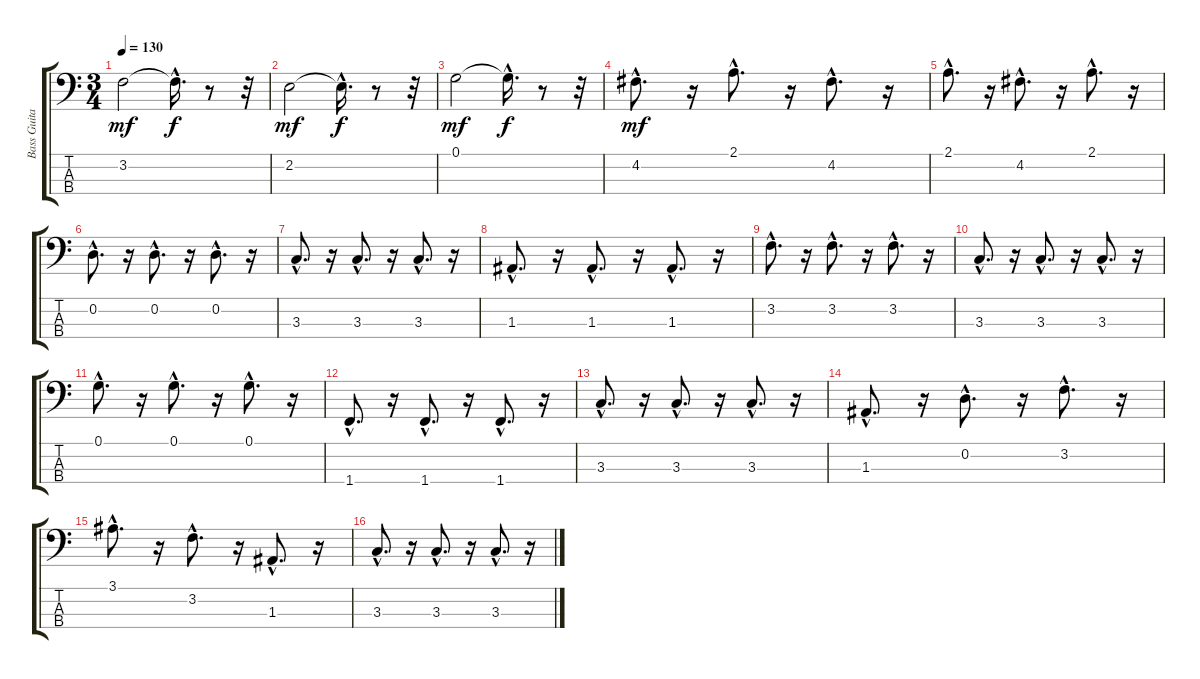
\track ("Bass Guitar (P36)" "Bass Guita") {instrument fretlessbass}
\staff {score tabs}
\tuning (G2 D2 A1 E1) {hide}
\ts (3 4)
\tempo 130
\clef f4
\ks c
3.2.2{dy mf} 3.2{hac t}.16{d dy f} r.8 r.32 |
2.2.2{dy mf} 2.2{hac t}.16{d dy f} r.8 r.32 |
0.1.2{dy mf} 0.1{hac t}.16{d dy f} r.8 r.32 |
4.2{hac}.8{d dy mf} r.16 2.1{hac}.8{d} r.16 4.2{hac}.8{d} r.16 |
2.1{hac}.8{d} r.16 4.2{hac}.8{d} r.16 2.1{hac}.8{d} r.16 |
0.2{hac}.8{d} r.16 0.2{hac}.8{d} r.16 0.2{hac}.8{d} r.16 |
3.3{hac}.8{d} r.16 3.3{hac}.8{d} r.16 3.3{hac}.8{d} r.16 |
1.3{hac}.8{d} r.16 1.3{hac}.8{d} r.16 1.3{hac}.8{d} r.16 |
3.2{hac}.8{d} r.16 3.2{hac}.8{d} r.16 3.2{hac}.8{d} r.16 |
3.3{hac}.8{d} r.16 3.3{hac}.8{d} r.16 3.3{hac}.8{d} r.16 |
0.1{hac}.8{d} r.16 0.1{hac}.8{d} r.16 0.1{hac}.8{d} r.16 |
1.4{hac}.8{d} r.16 1.4{hac}.8{d} r.16 1.4{hac}.8{d} r.16 |
3.3{hac}.8{d} r.16 3.3{hac}.8{d} r.16 3.3{hac}.8{d} r.16 |
1.3{hac}.8{d} r.16 0.2{hac}.8{d} r.16 3.2{hac}.8{d} r.16 |
3.1{hac}.8{d} r.16 3.2{hac}.8{d} r.16 1.3{hac}.8{d} r.16 |
3.3{hac}.8{d} r.16 3.3{hac}.8{d} r.16 3.3{hac}.8{d} r.16
